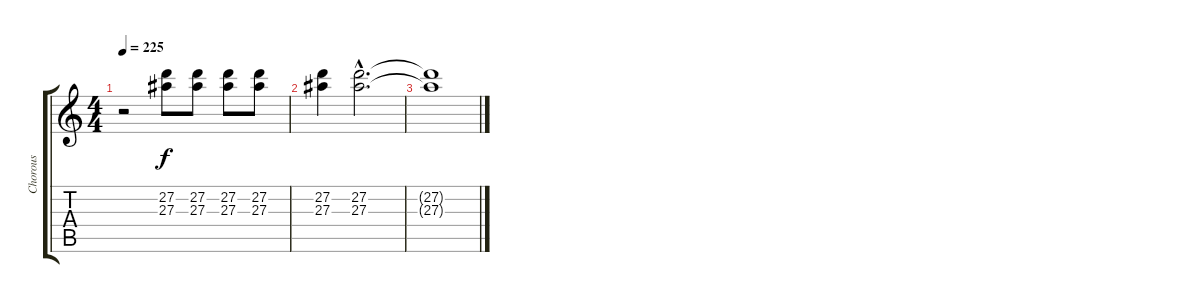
\track ("Chorous" "Chorous") {instrument lead6voice}
\staff {score tabs}
\tuning (E4 B3 G3 D3 A2 E2) {hide}
\ts (4 4)
\tempo 225
\clef g2
\ks c
r.2{dy f} (27.2 27.3).8 (27.2 27.3).8 (27.2 27.3).8 (27.2 27.3).8 |
(27.2 27.3).4 (27.2{hac} 27.3{hac}).2{d} |
(27.2{t} 27.3{t}).1
